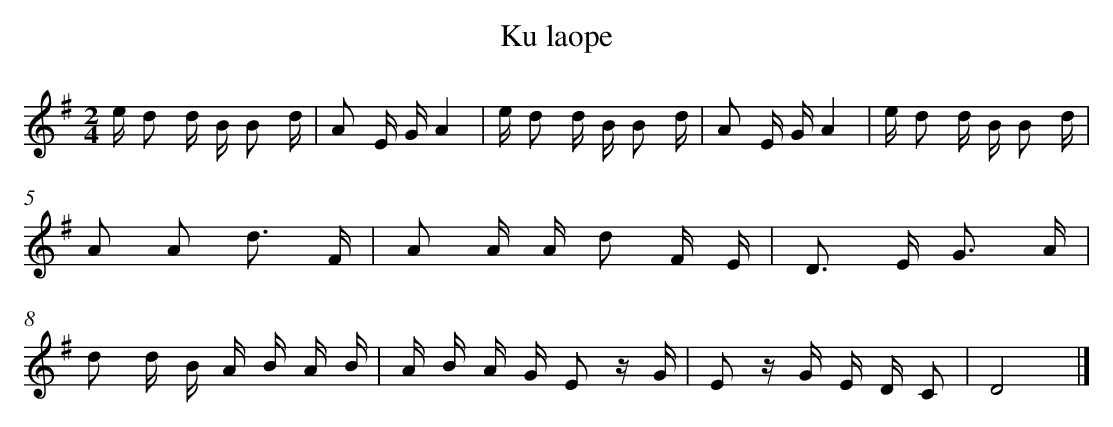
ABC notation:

X:1
T: Ku laope
L: 1/16
M: 2/4
K: G
e d2 d B B2 d [I:setbarnb 1]|
A2 E GA4 |
e d2 d B B2 d |
A2 E GA4 |
e d2 d B B2 d |
A2 A2 d3 F |
A2 A A d2 F E |
D2> E2 G3 A |
d2 d B A B A B |
A B A G E2 z G |
E2 z G E D C2 |
D8 |]
